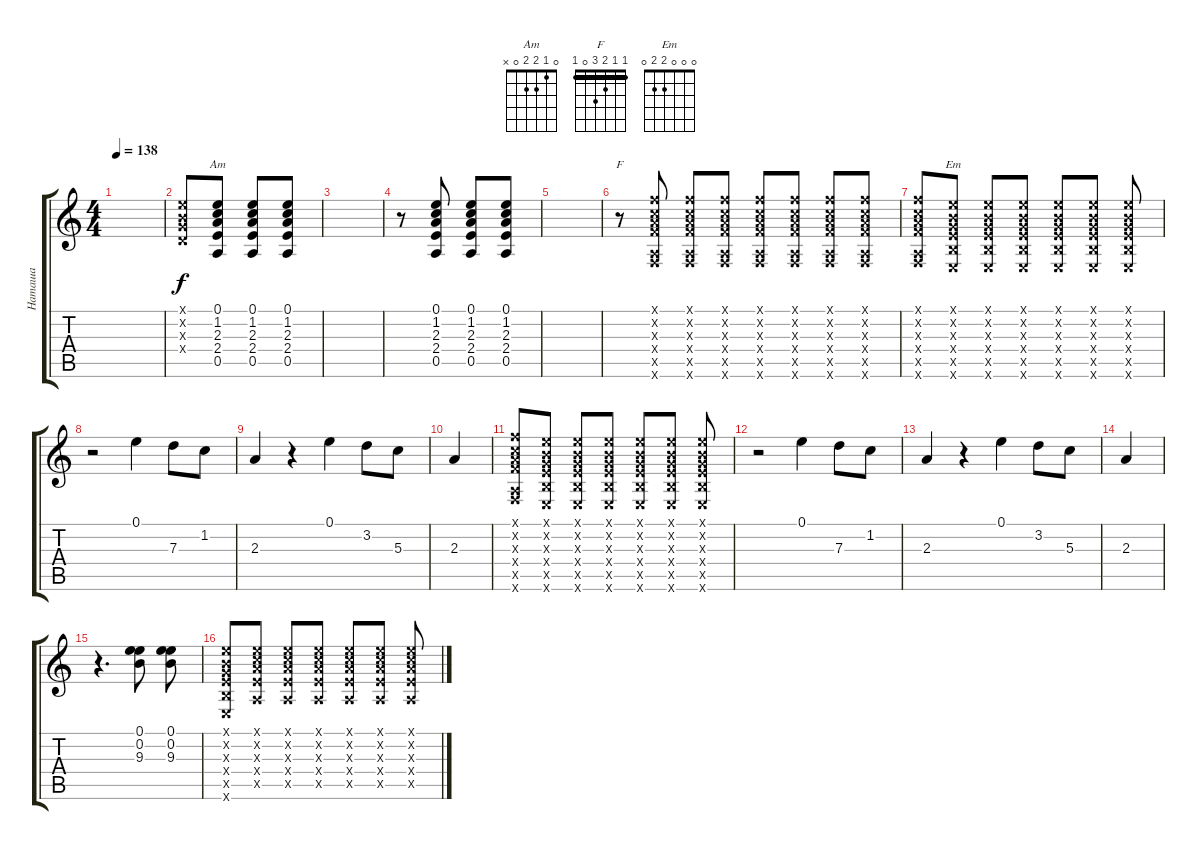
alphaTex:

\track ("Наташа" "Наташа") {instrument distortionguitar}
\staff {score tabs}
\tuning (E4 B3 G3 D3 A2 E2) {hide}
\chord ("Am" 0 1 2 2 0 x)
\chord ("F" 1 1 2 3 0 1) {barre 1}
\chord ("Em" 0 0 0 2 2 0)
\ts (4 4)
\tempo 138
\clef g2
\ks c
|
(0.1{x} 0.2{x} 0.3{x} 0.4{x}).8 (0.1 1.2 2.3 2.4 0.5).8{ch "Am"} (0.1 1.2 2.3 2.4 0.5).8 (0.1 1.2 2.3 2.4 0.5).8 |
|
r.8 (0.1 1.2 2.3 2.4 0.5).8 (0.1 1.2 2.3 2.4 0.5).8 (0.1 1.2 2.3 2.4 0.5).8 |
|
r.8{ch "F"} (1.1{x} 1.2{x} 2.3{x} 3.4{x} 0.5{x} 1.6{x}).8 (1.1{x} 1.2{x} 2.3{x} 3.4{x} 0.5{x} 1.6{x}).8 (1.1{x} 1.2{x} 2.3{x} 3.4{x} 0.5{x} 1.6{x}).8 (1.1{x} 1.2{x} 2.3{x} 3.4{x} 0.5{x} 1.6{x}).8 (1.1{x} 1.2{x} 2.3{x} 3.4{x} 0.5{x} 1.6{x}).8 (1.1{x} 1.2{x} 2.3{x} 3.4{x} 0.5{x} 1.6{x}).8 (1.1{x} 1.2{x} 2.3{x} 3.4{x} 0.5{x} 1.6{x}).8 |
(1.1{x} 1.2{x} 2.3{x} 3.4{x} 0.5{x} 1.6{x}).8 (0.1{x} 0.2{x} 0.3{x} 2.4{x} 2.5{x} 0.6{x}).8{ch "Em"} (0.1{x} 0.2{x} 0.3{x} 2.4{x} 2.5{x} 0.6{x}).8 (0.1{x} 0.2{x} 0.3{x} 2.4{x} 2.5{x} 0.6{x}).8 (0.1{x} 0.2{x} 0.3{x} 2.4{x} 2.5{x} 0.6{x}).8 (0.1{x} 0.2{x} 0.3{x} 2.4{x} 2.5{x} 0.6{x}).8 (0.1{x} 0.2{x} 0.3{x} 2.4{x} 2.5{x} 0.6{x}).8 |
r.2{volume 10} 0.1.4 7.3.8 1.2.8 |
2.3.4 r.4 0.1.4 3.2.8 5.3.8 |
2.3.4 |
(1.1{x} 1.2{x} 2.3{x} 3.4{x} 0.5{x} 1.6{x}).8{volume 13} (0.1{x} 0.2{x} 0.3{x} 2.4{x} 2.5{x} 0.6{x}).8 (0.1{x} 0.2{x} 0.3{x} 2.4{x} 2.5{x} 0.6{x}).8 (0.1{x} 0.2{x} 0.3{x} 2.4{x} 2.5{x} 0.6{x}).8 (0.1{x} 0.2{x} 0.3{x} 2.4{x} 2.5{x} 0.6{x}).8 (0.1{x} 0.2{x} 0.3{x} 2.4{x} 2.5{x} 0.6{x}).8 (0.1{x} 0.2{x} 0.3{x} 2.4{x} 2.5{x} 0.6{x}).8 |
r.2{volume 10} 0.1.4 7.3.8 1.2.8 |
2.3.4 r.4 0.1.4 3.2.8 5.3.8 |
2.3.4 |
r.4{d volume 13} (0.1 0.2 9.3).8 (0.1 0.2 9.3).8 |
(0.1{x} 0.2{x} 0.3{x} 2.4{x} 2.5{x} 0.6{x}).8 (0.1{x} 1.2{x} 2.3{x} 2.4{x} 0.5{x}).8 (0.1{x} 1.2{x} 2.3{x} 2.4{x} 0.5{x}).8 (0.1{x} 1.2{x} 2.3{x} 2.4{x} 0.5{x}).8 (0.1{x} 1.2{x} 2.3{x} 2.4{x} 0.5{x}).8 (0.1{x} 1.2{x} 2.3{x} 2.4{x} 0.5{x}).8 (0.1{x} 1.2{x} 2.3{x} 2.4{x} 0.5{x}).8
